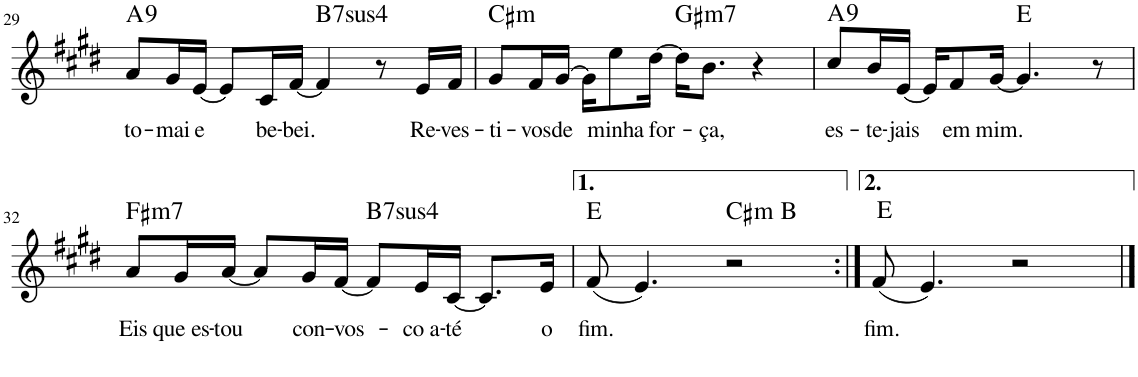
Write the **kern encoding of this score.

**kern	**text	**harte
*part1	*part1	*part1
*staff1	*staff1	*
*I"Voz	*	*
*I'Vo.	*	*
!!LO:PB:g=z
*clefG2	*	*
*k[f#c#g#d#]	*	*
*M4/4	*	*
*met(c)	*	*
=29	=29	=29
!	!LO:LY:b	!LO:H:kt=9
8a/L	to-	A:9
!	!LO:LY:b	!
16g#/L	-mai	.
!	!LO:LY:b	!
[16e/JJ	e	.
8e/L]	.	.
!	!LO:LY:b	!
16c#/L	be-	.
!	!LO:LY:b	!
[16f#/JJ	-bei.	.
!	!	!LO:H:kt=74
4f#/]	.	B:sus4(7)
8r	.	.
!	!LO:LY:b	!
16e/LL	Re-	.
!	!LO:LY:b	!
16f#/JJ	-ves-	.
=30	=30	=30
!	!LO:LY:b	!LO:H:kt=m
8g#/L	-ti-	C#:min
!	!LO:LY:b	!
16f#/L	-vos	.
!	!LO:LY:b	!
[16g#/JJ	de	.
16g#\KL]	.	.
!	!LO:LY:b	!
8ee\	minha	.
!	!LO:LY:b	!
[16dd#\Jk	for-	.
!	!	!LO:H:kt=m7
16dd#\KL]	.	G#:min7
!	!LO:LY:b	!
8.b\J	-ça,	.
4r	.	.
=31	=31	=31
!	!LO:LY:b	!LO:H:kt=9
8cc#/L	-es-	A:9
!	!LO:LY:b	!
16b/L	-te-	.
!	!LO:LY:b	!
[16e/JJ	-jais	.
16e/KL]	.	.
!	!LO:LY:b	!
8f#/	em	.
!	!LO:LY:b	!
[16g#/Jk	mim.	.
4.g#/]	.	E:maj
8r	.	.
!!LO:LB:g=z
=32	=32	=32
!	!LO:LY:b	!LO:H:kt=m7
8a/L	Eis	F#:min7
!	!LO:LY:b	!
16g#/L	que es-	.
!	!LO:LY:b	!
[16a/JJ	-tou	.
8a/L]	.	.
!	!LO:LY:b	!
16g#/L	con-	.
!	!LO:LY:b	!
[16f#/JJ	-vos-	.
!	!	!LO:H:kt=74
8f#/L]	.	B:sus4(7)
!	!LO:LY:b	!
16e/L	-co a-	.
!	!LO:LY:b	!
[16c#/JJ	-té	.
8.c#/L]	.	.
!	!LO:LY:b	!
16e/Jk	o	.
=33	=33	=33
!	!LO:LY:b	!
*^	*	*
(8f#/	2.ryy	fim.	E:maj
4.e/)	.	.	.
!	!	!	!LO:H:kt=m
2r	.	.	C#:min
.	4ryy	.	B:maj
=34:|!	=34:|!	=34:|!	=34:|!
!	!	!LO:LY:b	!
*v	*v	*	*
(8f#/	fim.	E:maj
4.e/)	.	.
2r	.	.
==	==	==
*-	*-	*-
